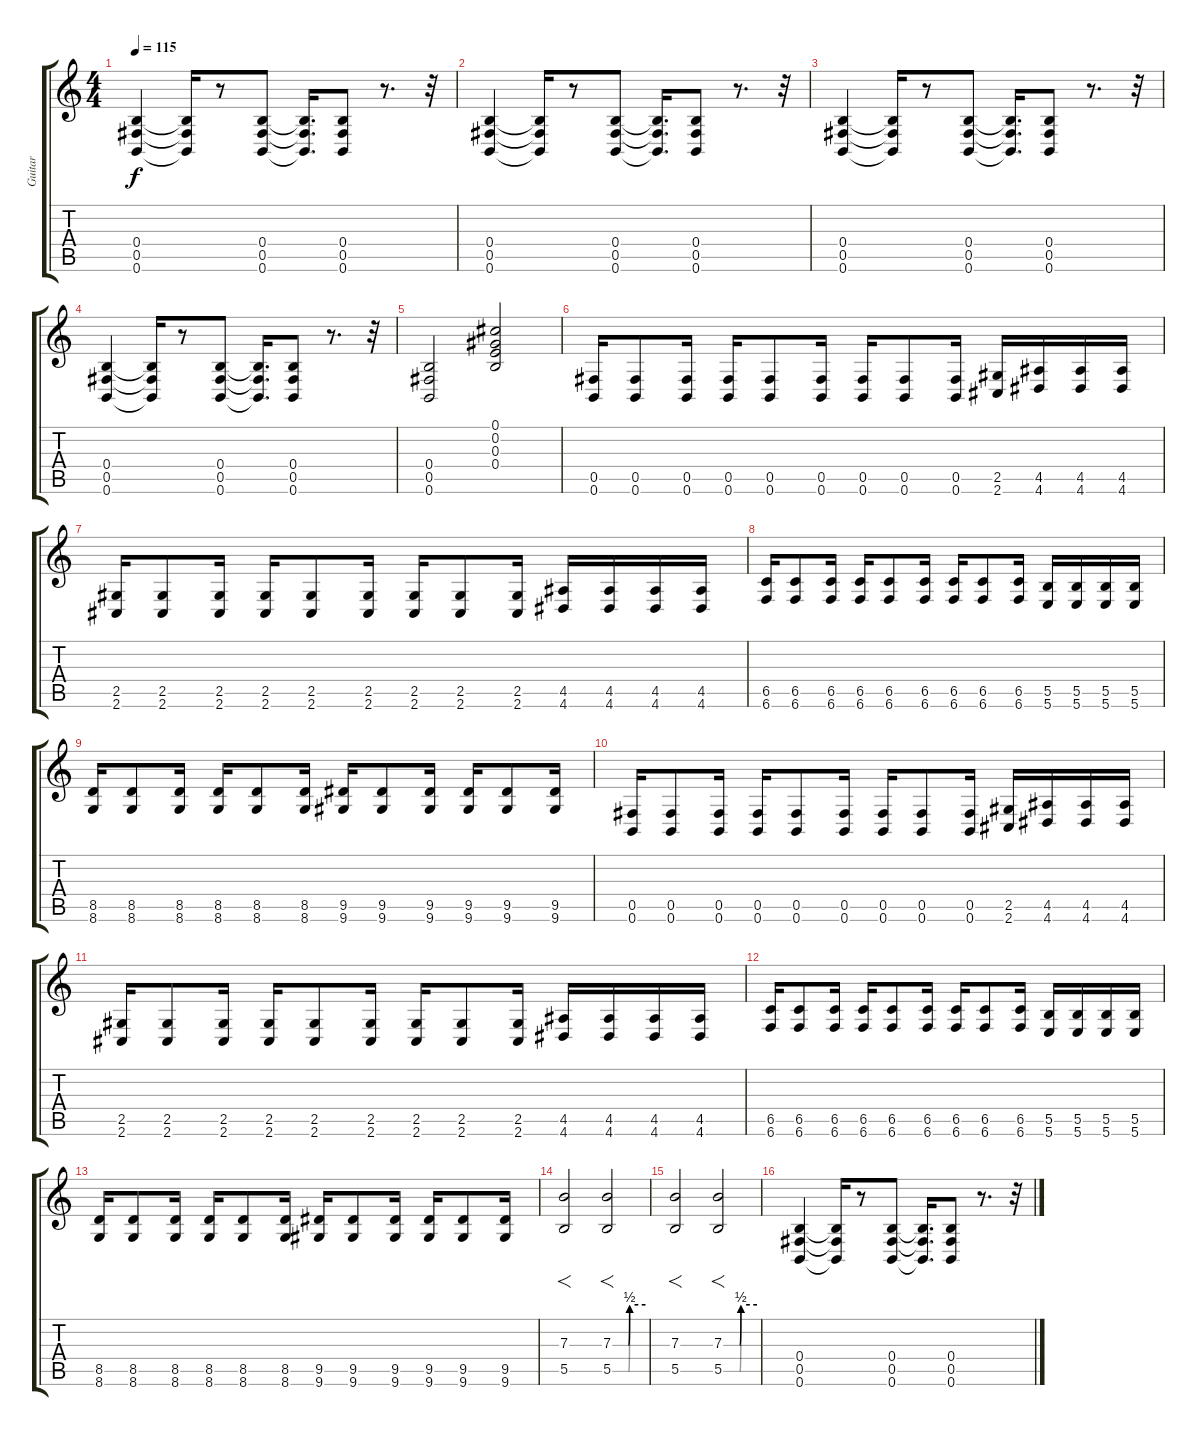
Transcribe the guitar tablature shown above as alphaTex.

\track ("Guitar" "Guitar") {instrument distortionguitar}
\staff {score tabs}
\tuning (Db4 Ab3 E3 B2 Gb2 B1) {hide}
\ts (4 4)
\tempo 115
\clef g2
\ks c
(0.4 0.5 0.6).4{dy f} (0.4{t} 0.5{t} 0.6{t}).16 r.8 (0.4 0.5 0.6).8 (0.4{t} 0.5{t} 0.6{t}).16{d} (0.4 0.5 0.6).8 r.8{d} r.32 |
(0.4 0.5 0.6).4 (0.4{t} 0.5{t} 0.6{t}).16 r.8 (0.4 0.5 0.6).8 (0.4{t} 0.5{t} 0.6{t}).16{d} (0.4 0.5 0.6).8 r.8{d} r.32 |
(0.4 0.5 0.6).4 (0.4{t} 0.5{t} 0.6{t}).16 r.8 (0.4 0.5 0.6).8 (0.4{t} 0.5{t} 0.6{t}).16{d} (0.4 0.5 0.6).8 r.8{d} r.32 |
(0.4 0.5 0.6).4 (0.4{t} 0.5{t} 0.6{t}).16 r.8 (0.4 0.5 0.6).8 (0.4{t} 0.5{t} 0.6{t}).16{d} (0.4 0.5 0.6).8 r.8{d} r.32 |
(0.4 0.5 0.6).2 (0.1 0.2 0.3 0.4).2 |
(0.5 0.6).16 (0.5 0.6).8 (0.5 0.6).16 (0.5 0.6).16 (0.5 0.6).8 (0.5 0.6).16 (0.5 0.6).16 (0.5 0.6).8 (0.5 0.6).16 (2.5 2.6).16 (4.5 4.6).16 (4.5 4.6).16 (4.5 4.6).16 |
(2.5 2.6).16 (2.5 2.6).8 (2.5 2.6).16 (2.5 2.6).16 (2.5 2.6).8 (2.5 2.6).16 (2.5 2.6).16 (2.5 2.6).8 (2.5 2.6).16 (4.5 4.6).16 (4.5 4.6).16 (4.5 4.6).16 (4.5 4.6).16 |
(6.5 6.6).16 (6.5 6.6).8 (6.5 6.6).16 (6.5 6.6).16 (6.5 6.6).8 (6.5 6.6).16 (6.5 6.6).16 (6.5 6.6).8 (6.5 6.6).16 (5.5 5.6).16 (5.5 5.6).16 (5.5 5.6).16 (5.5 5.6).16 |
(8.5 8.6).16 (8.5 8.6).8 (8.5 8.6).16 (8.5 8.6).16 (8.5 8.6).8 (8.5 8.6).16 (9.5 9.6).16 (9.5 9.6).8 (9.5 9.6).16 (9.5 9.6).16 (9.5 9.6).8 (9.5 9.6).16 |
(0.5 0.6).16 (0.5 0.6).8 (0.5 0.6).16 (0.5 0.6).16 (0.5 0.6).8 (0.5 0.6).16 (0.5 0.6).16 (0.5 0.6).8 (0.5 0.6).16 (2.5 2.6).16 (4.5 4.6).16 (4.5 4.6).16 (4.5 4.6).16 |
(2.5 2.6).16 (2.5 2.6).8 (2.5 2.6).16 (2.5 2.6).16 (2.5 2.6).8 (2.5 2.6).16 (2.5 2.6).16 (2.5 2.6).8 (2.5 2.6).16 (4.5 4.6).16 (4.5 4.6).16 (4.5 4.6).16 (4.5 4.6).16 |
(6.5 6.6).16 (6.5 6.6).8 (6.5 6.6).16 (6.5 6.6).16 (6.5 6.6).8 (6.5 6.6).16 (6.5 6.6).16 (6.5 6.6).8 (6.5 6.6).16 (5.5 5.6).16 (5.5 5.6).16 (5.5 5.6).16 (5.5 5.6).16 |
(8.5 8.6).16 (8.5 8.6).8 (8.5 8.6).16 (8.5 8.6).16 (8.5 8.6).8 (8.5 8.6).16 (9.5 9.6).16 (9.5 9.6).8 (9.5 9.6).16 (9.5 9.6).16 (9.5 9.6).8 (9.5 9.6).16 |
(7.3 5.5).2{f} (7.3{be (custom 0 0 29 0 31 2 60 2)} 5.5{be (custom 0 0 29 0 31 2 60 2)}).2{f} |
(7.3 5.5).2{f} (7.3{be (custom 0 0 29 0 31 2 60 2)} 5.5{be (custom 0 0 29 0 31 2 60 2)}).2{f} |
(0.4 0.5 0.6).4 (0.4{t} 0.5{t} 0.6{t}).16 r.8 (0.4 0.5 0.6).8 (0.4{t} 0.5{t} 0.6{t}).16{d} (0.4 0.5 0.6).8 r.8{d} r.32
